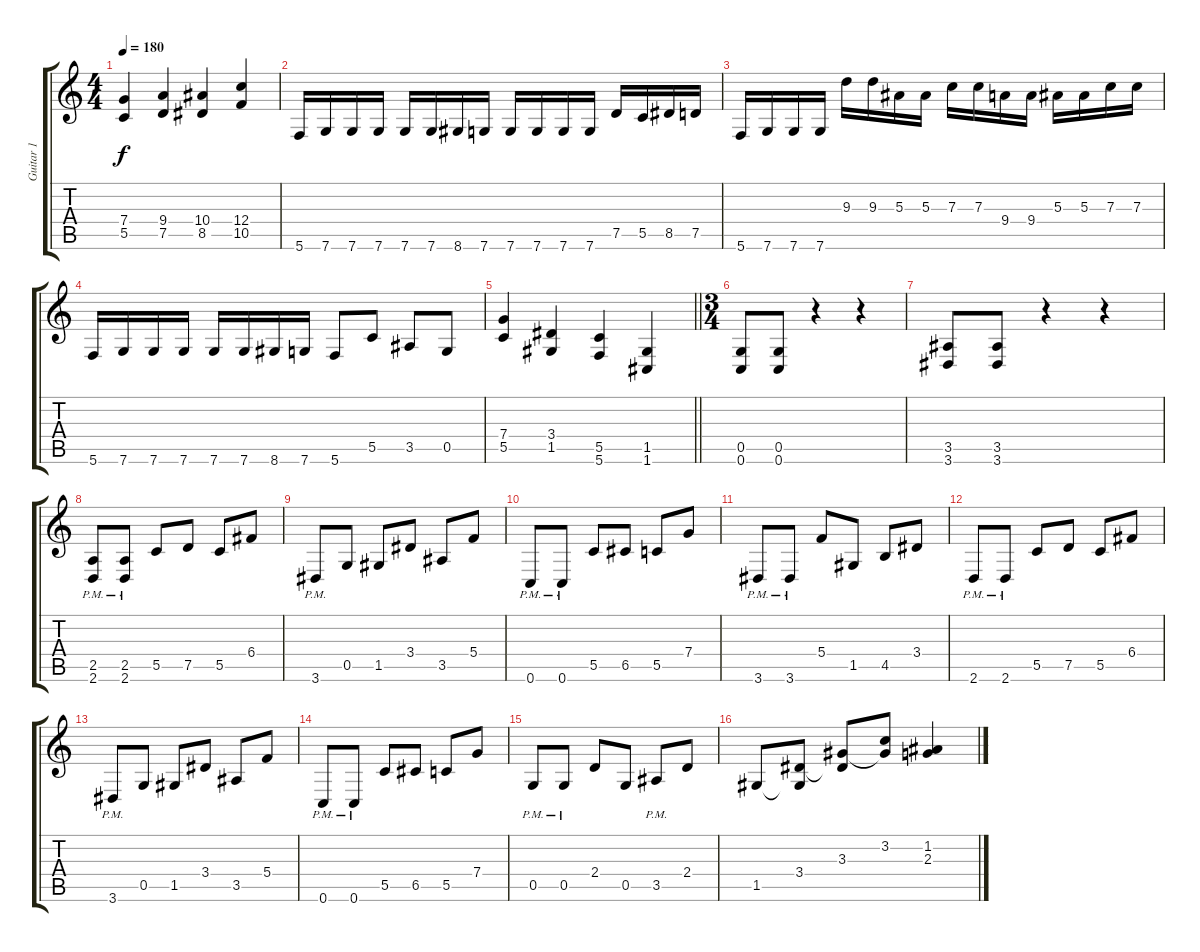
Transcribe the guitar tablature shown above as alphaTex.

\track ("Guitar 1" "Guitar 1") {instrument distortionguitar}
\staff {score tabs}
\tuning (D4 A3 F3 C3 G2 C2) {hide}
\ts (4 4)
\tempo 180
\clef g2
\ks c
(7.4 5.5).4{dy f} (9.4 7.5).4 (10.4 8.5).4 (12.4 10.5).4 |
5.6.16 7.6.16 7.6.16 7.6.16 7.6.16 7.6.16 8.6.16 7.6.16 7.6.16 7.6.16 7.6.16 7.6.16 7.5.16 5.5.16 8.5.16 7.5.16 |
5.6.16 7.6.16 7.6.16 7.6.16 9.3.16 9.3.16 5.3.16 5.3.16 7.3.16 7.3.16 9.4.16 9.4.16 5.3.16 5.3.16 7.3.16 7.3.16 |
5.6.16 7.6.16 7.6.16 7.6.16 7.6.16 7.6.16 8.6.16 7.6.16 5.6.8 5.5.8 3.5.8 0.5.8 |
\barLineRight lightlight
(7.4 5.5).4 (3.4 1.5).4 (5.5 5.6).4 (1.5 1.6).4 |
\ts (3 4)
(0.5 0.6).8 (0.5 0.6).8 r.4 r.4 |
(3.5 3.6).8 (3.5 3.6).8 r.4 r.4 |
(2.5{pm} 2.6{pm}).8 (2.5{pm} 2.6{pm}).8 5.5.8 7.5.8 5.5.8 6.4.8 |
3.6{pm}.8 0.5.8 1.5.8 3.4.8 3.5.8 5.4.8 |
0.6{pm}.8 0.6{pm}.8 5.5.8 6.5.8 5.5.8 7.4.8 |
3.6{pm}.8 3.6{pm}.8 5.4.8 1.5.8 4.5.8 3.4.8 |
2.6{pm}.8 2.6{pm}.8 5.5.8 7.5.8 5.5.8 6.4.8 |
3.6{pm}.8 0.5.8 1.5.8 3.4.8 3.5.8 5.4.8 |
0.6{pm}.8 0.6{pm}.8 5.5.8 6.5.8 5.5.8 7.4.8 |
0.5{pm}.8 0.5{pm}.8 2.4.8 0.5.8 3.5{pm}.8 2.4.8 |
1.5.8 (3.4 1.5{t}).8 (3.3 3.4{t}).8 (3.2 3.3{t}).8 (1.2 2.3).4
